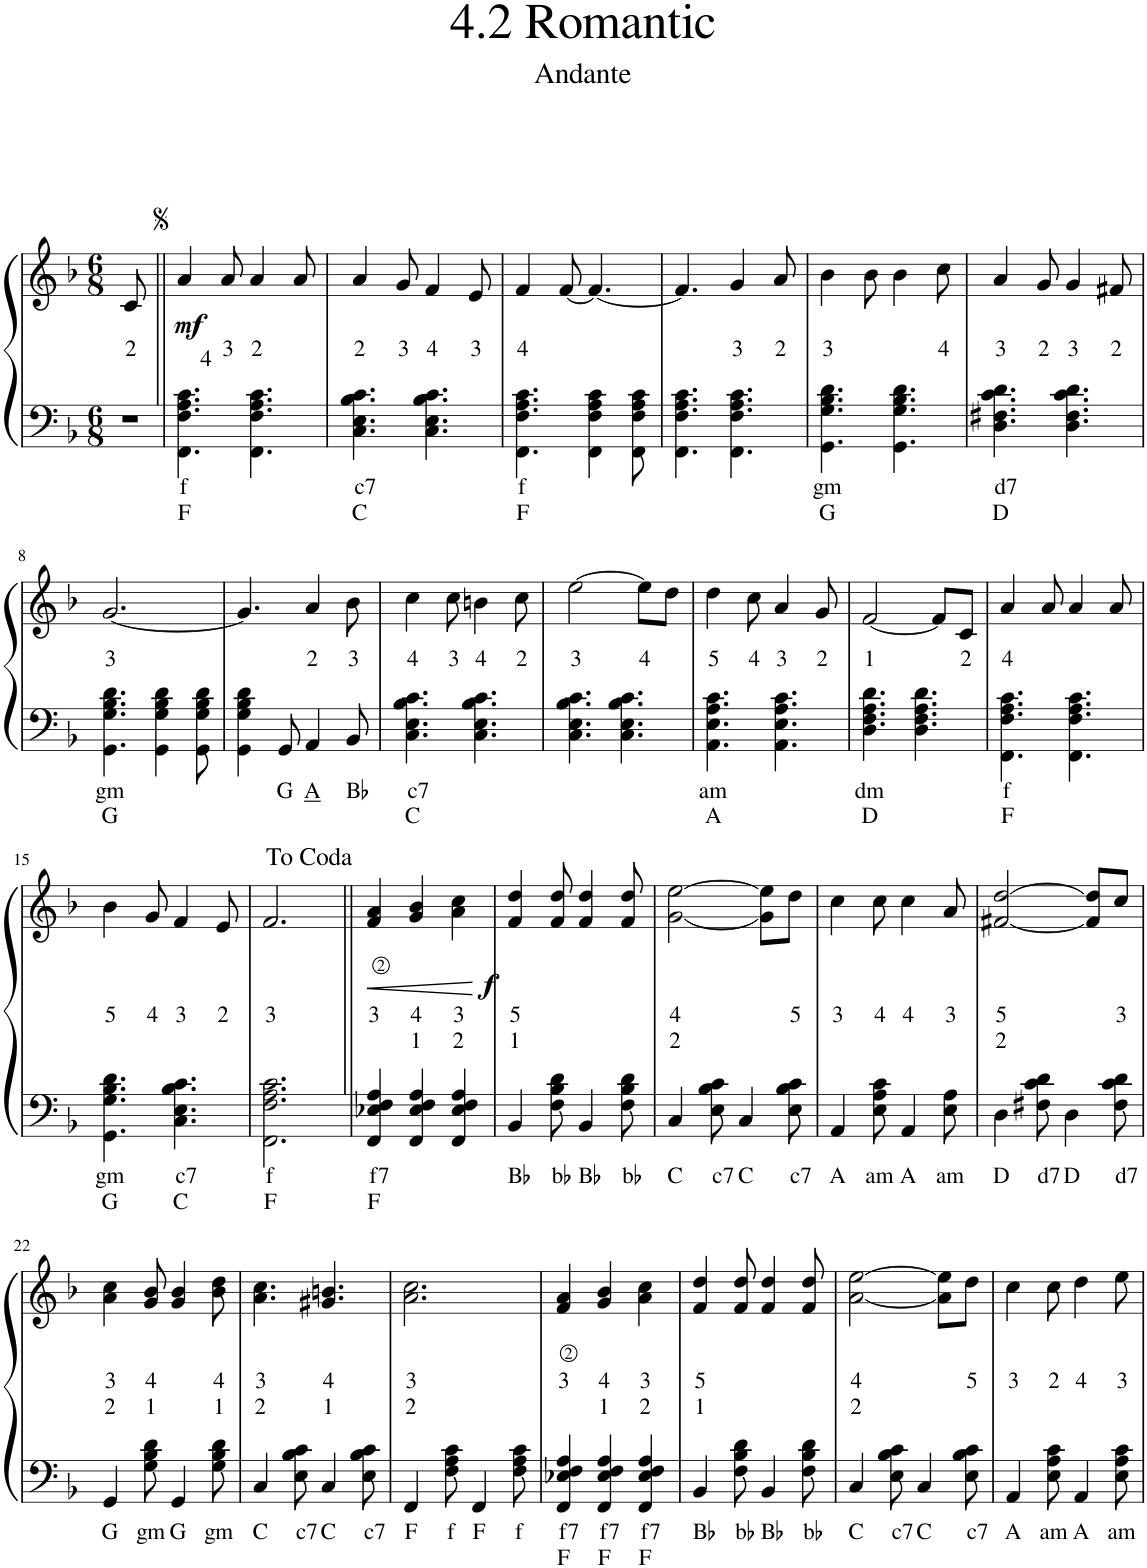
**kern	**text	**text	**kern	**text	**text	**dynam
*part1	*part1	*part1	*part1	*part1	*part1	*part1
*staff2	*staff2	*staff2	*staff1	*staff1	*staff1	*staff1/2
*I"Piano	*	*	*	*	*	*
*I'Pno.	*	*	*	*	*	*
*clefF4	*	*	*clefG2	*	*	*
*k[b-]	*	*	*k[b-]	*	*	*
*M6/8	*	*	*M6/8	*	*	*
=1	=1	=1	=1	=1	=1	=1
!	!	!	!	!LO:LY:b	!	!
2.r	.	.	8c/	2	.	.
.	.	.	2ryy	.	.	.
.	.	.	8ryy	.	.	.
=2||	=2||	=2||	=2||	=2||	=2||	=2||
!	!LO:LY:b	!LO:LY:b	!	!LO:LY:b	!	!LO:DY:b
4.FF\ 4.F\ 4.A\ 4.c\	f	F	4a/	4	.	mf
!	!	!	!	!LO:LY:b	!	!
.	.	.	8a/	3	.	.
!	!	!	!	!LO:LY:b	!	!
4.FF\ 4.F\ 4.A\ 4.c\	.	.	4a/	2	.	.
.	.	.	8a/	.	.	.
=3	=3	=3	=3	=3	=3	=3
!	!LO:LY:b	!LO:LY:b	!	!LO:LY:b	!	!
4.C\ 4.E\ 4.B-\ 4.c\	c7	C	4a/	2	.	.
!	!	!	!	!LO:LY:b	!	!
.	.	.	8g/	3	.	.
!	!	!	!	!LO:LY:b	!	!
4.C\ 4.E\ 4.B-\ 4.c\	.	.	4f/	4	.	.
!	!	!	!	!LO:LY:b	!	!
.	.	.	8e/	3	.	.
=4	=4	=4	=4	=4	=4	=4
!	!LO:LY:b	!LO:LY:b	!	!LO:LY:b	!	!
4.FF\ 4.F\ 4.A\ 4.c\	f	F	4f/	4	.	.
.	.	.	[8f/	.	.	.
4FF\ 4F\ 4A\ 4c\	.	.	4.f/_	.	.	.
8FF\ 8F\ 8A\ 8c\	.	.	.	.	.	.
=5	=5	=5	=5	=5	=5	=5
4.FF\ 4.F\ 4.A\ 4.c\	.	.	4.f/]	.	.	.
!	!	!	!	!LO:LY:b	!	!
4.FF\ 4.F\ 4.A\ 4.c\	.	.	4g/	3	.	.
!	!	!	!	!LO:LY:b	!	!
.	.	.	8a/	2	.	.
=6	=6	=6	=6	=6	=6	=6
!	!LO:LY:b	!LO:LY:b	!	!LO:LY:b	!	!
4.GG\ 4.G\ 4.B-\ 4.d\	gm	G	4b-\	3	.	.
.	.	.	8b-\	.	.	.
4.GG\ 4.G\ 4.B-\ 4.d\	.	.	4b-\	.	.	.
!	!	!	!	!LO:LY:b	!	!
.	.	.	8cc\	4	.	.
=7	=7	=7	=7	=7	=7	=7
!	!LO:LY:b	!LO:LY:b	!	!LO:LY:b	!	!
4.D\ 4.F#X\ 4.c\ 4.d\	d7	D	4a/	3	.	.
!	!	!	!	!LO:LY:b	!	!
.	.	.	8g/	2	.	.
!	!	!	!	!LO:LY:b	!	!
4.D\ 4.F#\ 4.c\ 4.d\	.	.	4g/	3	.	.
!	!	!	!	!LO:LY:b	!	!
.	.	.	8f#X/	2	.	.
!!LO:LB:g=z
=8	=8	=8	=8	=8	=8	=8
!	!LO:LY:b	!LO:LY:b	!	!LO:LY:b	!	!
4.GG\ 4.G\ 4.B-\ 4.d\	gm	G	[2.g/	3	.	.
4GG\ 4G\ 4B-\ 4d\	.	.	.	.	.	.
8GG\ 8G\ 8B-\ 8d\	.	.	.	.	.	.
=9	=9	=9	=9	=9	=9	=9
4GG\ 4G\ 4B-\ 4d\	.	.	4.g/]	.	.	.
!	!LO:LY:b	!	!	!	!	!
8GG/	G	.	.	.	.	.
!	!LO:LY:b	!	!	!LO:LY:b	!	!
4AA/	A	.	4a/	2	.	.
!	!LO:LY:b	!	!	!LO:LY:b	!	!
8BB-/	B♭	.	8b-\	3	.	.
=10	=10	=10	=10	=10	=10	=10
!	!LO:LY:b	!LO:LY:b	!	!LO:LY:b	!	!
4.C\ 4.E\ 4.B-\ 4.c\	c7	C	4cc\	4	.	.
!	!	!	!	!LO:LY:b	!	!
.	.	.	8cc\	3	.	.
!	!	!	!	!LO:LY:b	!	!
4.C\ 4.E\ 4.B-\ 4.c\	.	.	4bn\	4	.	.
!	!	!	!	!LO:LY:b	!	!
.	.	.	8cc\	2	.	.
=11	=11	=11	=11	=11	=11	=11
!	!	!	!	!LO:LY:b	!	!
4.C\ 4.E\ 4.B-\ 4.c\	.	.	[2ee\	3	.	.
4.C\ 4.E\ 4.B-\ 4.c\	.	.	.	.	.	.
!	!	!	!	!LO:LY:b	!	!
.	.	.	8ee\L]	4	.	.
.	.	.	8dd\J	.	.	.
=12	=12	=12	=12	=12	=12	=12
!	!LO:LY:b	!LO:LY:b	!	!LO:LY:b	!	!
4.AA\ 4.E\ 4.A\ 4.c\	am	A	4dd\	5	.	.
!	!	!	!	!LO:LY:b	!	!
.	.	.	8cc\	4	.	.
!	!	!	!	!LO:LY:b	!	!
4.AA\ 4.E\ 4.A\ 4.c\	.	.	4a/	3	.	.
!	!	!	!	!LO:LY:b	!	!
.	.	.	8g/	2	.	.
=13	=13	=13	=13	=13	=13	=13
!	!LO:LY:b	!LO:LY:b	!	!LO:LY:b	!	!
4.D\ 4.F\ 4.A\ 4.d\	dm	D	[2f/	1	.	.
4.D\ 4.F\ 4.A\ 4.d\	.	.	.	.	.	.
.	.	.	8f/L]	.	.	.
!	!	!	!	!LO:LY:b	!	!
.	.	.	8c/J	2	.	.
=14	=14	=14	=14	=14	=14	=14
!	!LO:LY:b	!LO:LY:b	!	!LO:LY:b	!	!
4.FF\ 4.F\ 4.A\ 4.c\	f	F	4a/	4	.	.
.	.	.	8a/	.	.	.
4.FF\ 4.F\ 4.A\ 4.c\	.	.	4a/	.	.	.
.	.	.	8a/	.	.	.
!!LO:LB:g=z
=15	=15	=15	=15	=15	=15	=15
!	!LO:LY:b	!LO:LY:b	!	!LO:LY:b	!	!
4.GG\ 4.G\ 4.B-\ 4.d\	gm	G	4b-\	5	.	.
!	!	!	!	!LO:LY:b	!	!
.	.	.	8g/	4	.	.
!	!LO:LY:b	!LO:LY:b	!	!LO:LY:b	!	!
4.C\ 4.E\ 4.B-\ 4.c\	c7	C	4f/	3	.	.
!	!	!	!	!LO:LY:b	!	!
.	.	.	8e/	2	.	.
=16	=16	=16	=16	=16	=16	=16
!	!LO:LY:b	!LO:LY:b	!	!LO:LY:b	!	!
2.FF\ 2.F\ 2.A\ 2.c\	f	F	2.f/	3	.	.
=17||	=17||	=17||	=17||	=17||	=17||	=17||
!	!LO:LY:b	!LO:LY:b	!	!LO:LY:b	!	!LO:HP:b
4FF/ 4E-X/ 4F/ 4A/	f7	F	4f/< 4a/<	3	.	<
!	!	!	!	!LO:LY:b	!LO:LY:b	!
4FF/ 4E-/ 4F/ 4A/	.	.	4g/ 4b-/	4	1	.
!	!	!	!	!LO:LY:b	!LO:LY:b	!
4FF/ 4E-/ 4F/ 4A/	.	.	4a\ 4cc\	3	2	.
.	.	.	.	.	.	[
=18	=18	=18	=18	=18	=18	=18
!	!LO:LY:b	!	!	!LO:LY:b	!LO:LY:b	!LO:DY:b
4BB-/	B♭	.	4f/ 4dd/	5	1	f
!	!LO:LY:b	!	!	!	!	!
8F\ 8B-\ 8d\	b♭	.	8f/ 8dd/	.	.	.
!	!LO:LY:b	!	!	!	!	!
4BB-/	B♭	.	4f/ 4dd/	.	.	.
!	!LO:LY:b	!	!	!	!	!
8F\ 8B-\ 8d\	b♭	.	8f/ 8dd/	.	.	.
=19	=19	=19	=19	=19	=19	=19
!	!LO:LY:b	!	!	!LO:LY:b	!LO:LY:b	!
4C/	C	.	[2g\ [2ee\	4	2	.
!	!LO:LY:b	!	!	!	!	!
8E\ 8B-\ 8c\	c7	.	.	.	.	.
!	!LO:LY:b	!	!	!	!	!
4C/	C	.	.	.	.	.
.	.	.	8g\] 8ee\]L	.	.	.
!	!LO:LY:b	!	!	!LO:LY:b	!	!
8E\ 8B-\ 8c\	c7	.	8dd\J	5	.	.
=20	=20	=20	=20	=20	=20	=20
!	!LO:LY:b	!	!	!LO:LY:b	!	!
4AA/	A	.	4cc\	3	.	.
!	!LO:LY:b	!	!	!LO:LY:b	!	!
8E\ 8A\ 8c\	am	.	8cc\	4	.	.
!	!LO:LY:b	!	!	!LO:LY:b	!	!
4AA/	A	.	4cc\	4	.	.
!	!LO:LY:b	!	!	!LO:LY:b	!	!
8E\ 8A\	am	.	8a/	3	.	.
=21	=21	=21	=21	=21	=21	=21
!	!LO:LY:b	!	!	!LO:LY:b	!	!
4D\	D	.	[2f#X/ [2dd/	5 2	.	.
!	!LO:LY:b	!	!	!	!	!
8F#X\ 8c\ 8d\	d7	.	.	.	.	.
!	!LO:LY:b	!	!	!	!	!
4D\	D	.	.	.	.	.
.	.	.	8f#/] 8dd/]L	.	.	.
!	!LO:LY:b	!	!	!LO:LY:b	!	!
8F#\ 8c\ 8d\	d7	.	8cc/J	3	.	.
!!LO:LB:g=z
=22	=22	=22	=22	=22	=22	=22
!	!LO:LY:b	!	!	!LO:LY:b	!	!
4GG/	G	.	4a\ 4cc\	3 2	.	.
!	!LO:LY:b	!	!	!LO:LY:b	!	!
8G\ 8B-\ 8d\	gm	.	8g/ 8b-/	4 1	.	.
!	!LO:LY:b	!	!	!	!	!
4GG/	G	.	4g/ 4b-/	.	.	.
!	!LO:LY:b	!	!	!LO:LY:b	!	!
8G\ 8B-\ 8d\	gm	.	8b-\ 8dd\	4 1	.	.
=23	=23	=23	=23	=23	=23	=23
!	!LO:LY:b	!	!	!LO:LY:b	!	!
4C/	C	.	4.a\ 4.cc\	3 2	.	.
!	!LO:LY:b	!	!	!	!	!
8E\ 8B-\ 8c\	c7	.	.	.	.	.
!	!LO:LY:b	!	!	!LO:LY:b	!	!
4C/	C	.	4.g#X/ 4.bn/	4 1	.	.
!	!LO:LY:b	!	!	!	!	!
8E\ 8B-\ 8c\	c7	.	.	.	.	.
=24	=24	=24	=24	=24	=24	=24
!	!LO:LY:b	!	!	!LO:LY:b	!LO:LY:b	!
4FF/	F	.	2.a\ 2.cc\	3	2	.
!	!LO:LY:b	!	!	!	!	!
8F\ 8A\ 8c\	f	.	.	.	.	.
!	!LO:LY:b	!	!	!	!	!
4FF/	F	.	.	.	.	.
!	!LO:LY:b	!	!	!	!	!
8F\ 8A\ 8c\	f	.	.	.	.	.
=25	=25	=25	=25	=25	=25	=25
!	!LO:LY:b	!LO:LY:b	!	!LO:LY:b	!	!
4FF/ 4E-X/ 4F/ 4A/	f7	F	4f/< 4a/<	3	.	.
!	!LO:LY:b	!LO:LY:b	!	!LO:LY:b	!	!
4FF/ 4E-/ 4F/ 4A/	f7	F	4g/ 4b-/	4 1	.	.
!	!LO:LY:b	!LO:LY:b	!	!LO:LY:b	!LO:LY:b	!
4FF/ 4E-/ 4F/ 4A/	f7	F	4a\ 4cc\	3	2	.
=26	=26	=26	=26	=26	=26	=26
!	!LO:LY:b	!	!	!LO:LY:b	!	!
4BB-/	B♭	.	4f/ 4dd/	5 1	.	.
!	!LO:LY:b	!	!	!	!	!
8F\ 8B-\ 8d\	b♭	.	8f/ 8dd/	.	.	.
!	!LO:LY:b	!	!	!	!	!
4BB-/	B♭	.	4f/ 4dd/	.	.	.
!	!LO:LY:b	!	!	!	!	!
8F\ 8B-\ 8d\	b♭	.	8f/ 8dd/	.	.	.
=27	=27	=27	=27	=27	=27	=27
!	!LO:LY:b	!	!	!LO:LY:b	!	!
4C/	C	.	[2a\ [2ee\	4 2	.	.
!	!LO:LY:b	!	!	!	!	!
8E\ 8B-\ 8c\	c7	.	.	.	.	.
!	!LO:LY:b	!	!	!	!	!
4C/	C	.	.	.	.	.
.	.	.	8a\] 8ee\]L	.	.	.
!	!LO:LY:b	!	!	!LO:LY:b	!	!
8E\ 8B-\ 8c\	c7	.	8dd\J	5	.	.
=28	=28	=28	=28	=28	=28	=28
!	!LO:LY:b	!	!	!LO:LY:b	!	!
4AA/	A	.	4cc\	3	.	.
!	!LO:LY:b	!	!	!LO:LY:b	!	!
8E\ 8A\ 8c\	am	.	8cc\	2	.	.
!	!LO:LY:b	!	!	!LO:LY:b	!	!
4AA/	A	.	4dd\	4	.	.
!	!LO:LY:b	!	!	!LO:LY:b	!	!
8E\ 8A\ 8c\	am	.	8ee\	3	.	.
=	=	=	=	=	=	=
*-	*-	*-	*-	*-	*-	*-
